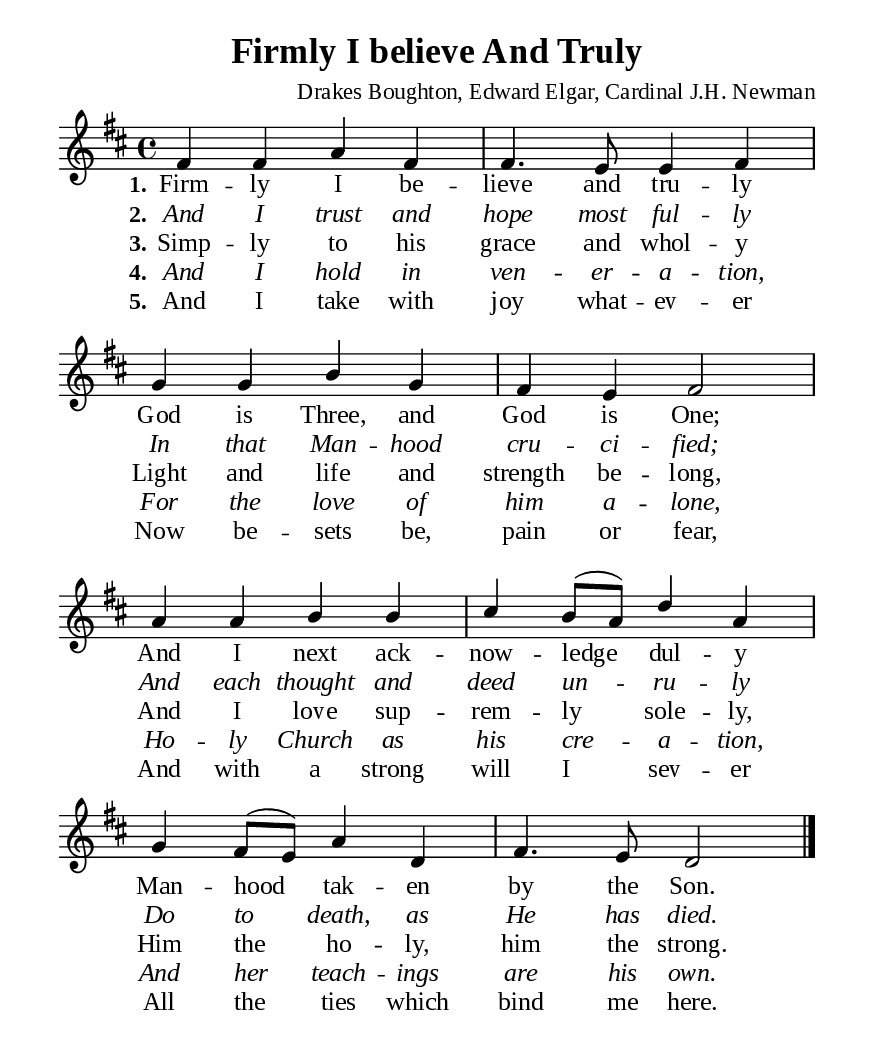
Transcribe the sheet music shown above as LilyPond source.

\version "2.18.2"

\header {
  title = "Firmly I believe And Truly"
  composer = "Drakes Boughton, Edward Elgar, Cardinal J.H. Newman"
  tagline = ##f
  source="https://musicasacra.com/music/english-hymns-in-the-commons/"
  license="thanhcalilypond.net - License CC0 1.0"
}

global= {
  \key d \major
  \time 4/4
  \override Score.BarNumber.break-visibility = ##(#f #f #f)
  \override Lyrics.LyricSpace.minimum-distance = #3.0
}

\paper {
  #(set-paper-size "a5")
  top-margin = 10\mm
  bottom-margin = 10\mm
  left-margin = 10\mm
  right-margin = 10\mm
  indent = #0
  #(define fonts
	 (make-pango-font-tree "Liberation Serif"
	 		       "Liberation Serif"
			       "Liberation Serif"
			       (/ 20 20)))
  system-system-spacing = #'((basic-distance . 3) (padding . 3))
}

printItalic = \with {
  \override LyricText.font-shape = #'italic
}

% Verse music
musicVerseSoprano = \relative c' {
  %{	01	%} fis4 fis a fis |
  %{	02	%} fis4. e8 e4 fis |
  %{	03	%} g g b g |
  %{	04	%} fis e fis2 |
  %{	05	%} a4 a b b |
  %{	06	%} cis b8 (a) d4 a |
  %{	07	%} g fis8 (e) a4 d, |
  %{	08	%} fis4. e8 d2 \bar "|."
}

% Verse lyrics
verseOne = \lyricmode {
  \set stanza = #"1."
  Firm -- ly I be -- lieve and tru -- ly
  God is Three, and God is One;
  And I next ack -- now -- ledge dul -- y
  Man -- hood tak -- en by the Son.
}

verseTwo = \lyricmode {
  \set stanza = #"2."
  And I trust and hope most ful -- ly
  In that Man -- hood cru -- ci -- fied;
  And each thought and deed un -- ru -- ly
  Do to death, as He has died.
}

verseThree = \lyricmode {
  \set stanza = #"3."
  Simp -- ly to his grace and whol -- y
  Light and life and strength be -- long,
  And I love sup -- rem -- ly sole -- ly,
  Him the ho -- ly, him the strong.
}

verseFour = \lyricmode {
  \set stanza = #"4."
  And I hold in ven -- er -- a -- tion,
  For the love of him a -- lone,
  Ho -- ly Church as his cre -- a -- tion,
  And her teach -- ings are his own.
}

verseFive = \lyricmode {
  \set stanza = #"5."
  And I take with joy what -- ev -- er
  Now be -- sets be, pain or fear,
  And with a strong will I sev -- er
  All the ties which bind me here.
}

% Layout
\score {
    \new ChoirStaff <<
      \new Staff <<
        \clef "treble"
        \new Voice = "sopranos" { \global \stemUp \slurUp \musicVerseSoprano }
      >>
      \new Lyrics \lyricsto sopranos \verseOne
      \new Lyrics \printItalic \lyricsto sopranos \verseTwo
      \new Lyrics \lyricsto sopranos \verseThree
      \new Lyrics \printItalic \lyricsto sopranos \verseFour
      \new Lyrics \lyricsto sopranos \verseFive
    >>
}
